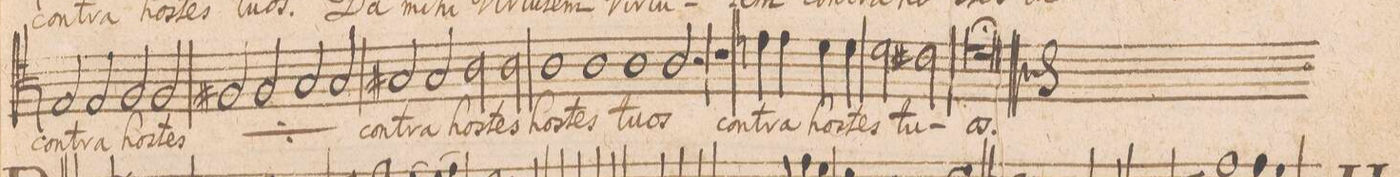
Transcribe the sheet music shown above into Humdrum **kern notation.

**kern	**text
*I"TENOR.	*
*clefC4	*
*k[]	*
*met(C|)	*
*M2/1	*
2E/	con-
2E/	-tra
=72-	=72-
2F/	hos-
2F/	-tes
*	*ij
2F#X/	con-
2F#/	-tra
=73-	=73-
2G/	hos-
2G/	-tes
*	*Xij
2G#X/	con-
2G#/	-tra
=74-	=74-
2A\	hos-
2A\	-tes
1A	hos-
=75-	=75-
1A	-tes
1A	tu-
=76-	=76-
2A/	-os
2r	.
1r	.
=77-	=77-
4en\	con-
4e\	-tra
4d\	hos-
4d\	-tes
2d\	tu-
2c#X\	.
=78-	=78-
0dl;	-os.
==	==
*-	*-
